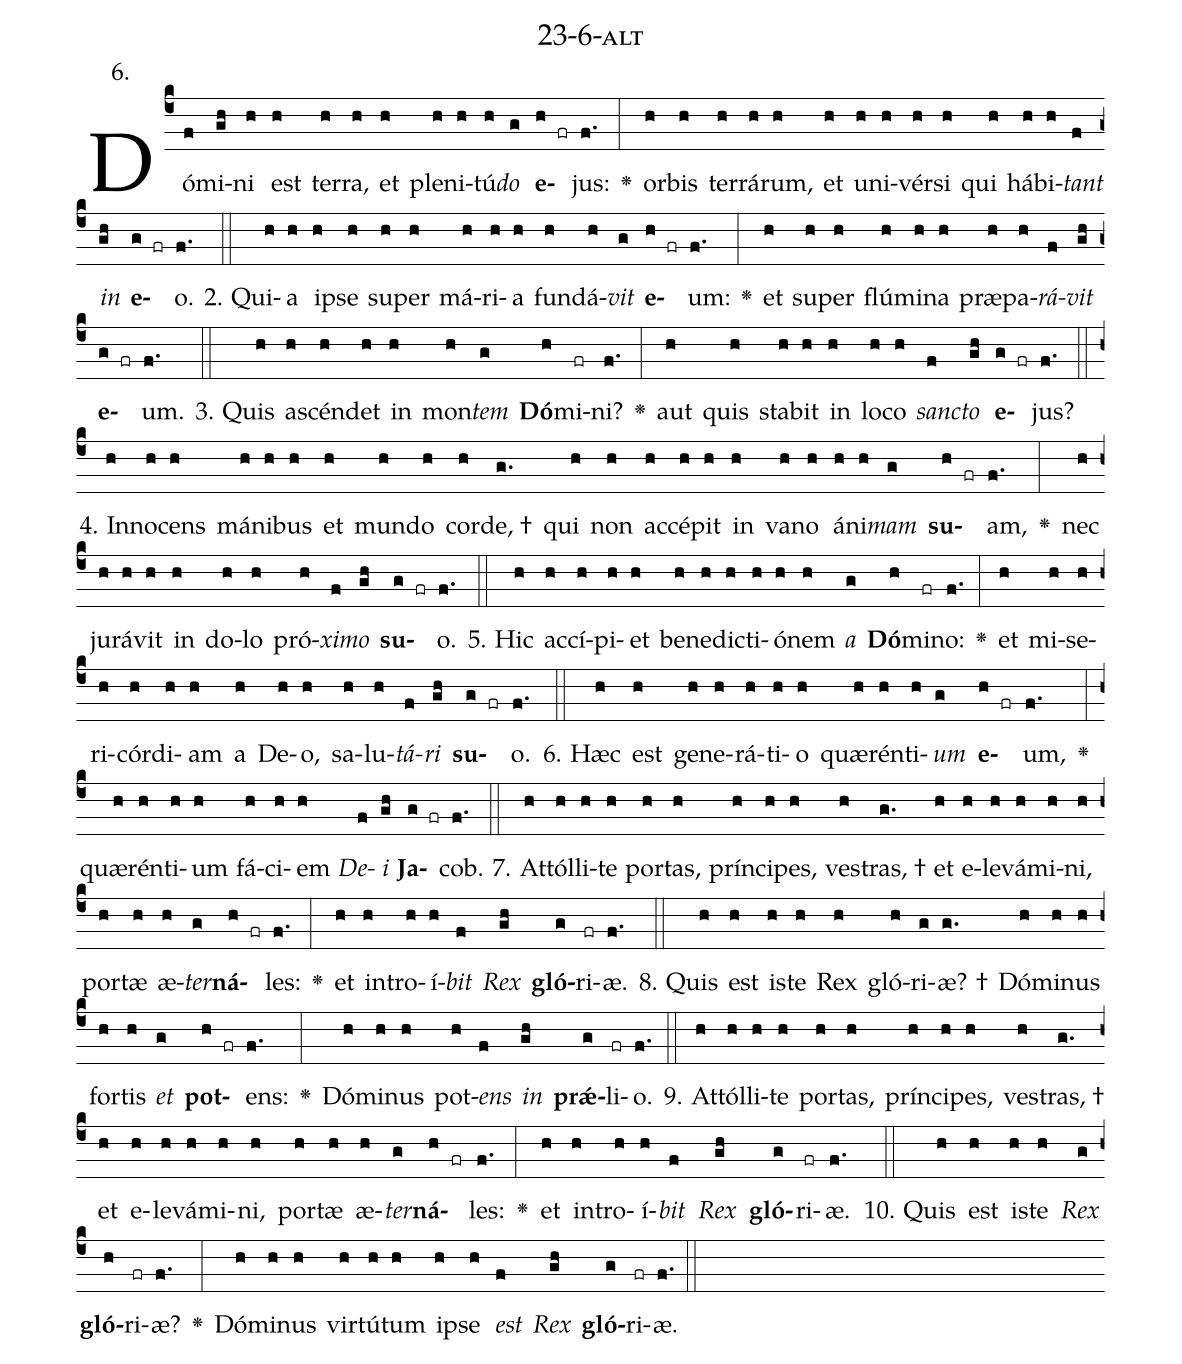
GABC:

name: 23-6-alt;
annotation: 6.;
%%
(c4)Dó(f)mi(gh)ni(h) est(h) ter(h)ra,(h) et(h) ple(h)ni(h)tú(h)<i>do</i>(g) <b>e</b>(h fr)jus:(f.) <v>\greheightstar</v>(:) or(h)bis(h) ter(h)rá(h)rum,(h) et(h) u(h)ni(h)vér(h)si(h) qui(h) há(h)bi(h)<i>tant</i>(f) <i>in</i>(gh) <b>e</b>(g fr)o.(f.) (::)
2. Qui(h)a(h) ip(h)se(h) su(h)per(h) má(h)ri(h)a(h) fun(h)dá(h)<i>vit</i>(g) <b>e</b>(h fr)um:(f.) <v>\greheightstar</v>(:) et(h) su(h)per(h) flú(h)mi(h)na(h) præ(h)pa(h)<i>rá</i>(f)<i>vit</i>(gh) <b>e</b>(g fr)um.(f.) (::)
3. Quis(h) a(h)scén(h)det(h) in(h) mon(h)<i>tem</i>(g) <b>Dó</b>(h)mi(fr)ni?(f.) <v>\greheightstar</v>(:) aut(h) quis(h) sta(h)bit(h) in(h) lo(h)co(h) <i>sanc</i>(f)<i>to</i>(gh) <b>e</b>(g fr)jus?(f.) (::)
4. In(h)no(h)cens(h) má(h)ni(h)bus(h) et(h) mun(h)do(h) cor(h)de, †(g.) qui(h) non(h) ac(h)cé(h)pit(h) in(h) va(h)no(h) á(h)ni(h)<i>mam</i>(g) <b>su</b>(h fr)am,(f.) <v>\greheightstar</v>(:) nec(h) ju(h)rá(h)vit(h) in(h) do(h)lo(h) pró(h)<i>xi</i>(f)<i>mo</i>(gh) <b>su</b>(g fr)o.(f.) (::)
5. Hic(h) ac(h)cí(h)pi(h)et(h) be(h)ne(h)dic(h)ti(h)ó(h)nem(h) <i>a</i>(g) <b>Dó</b>(h)mi(fr)no:(f.) <v>\greheightstar</v>(:) et(h) mi(h)se(h)ri(h)cór(h)di(h)am(h) a(h) De(h)o,(h) sa(h)lu(h)<i>tá</i>(f)<i>ri</i>(gh) <b>su</b>(g fr)o.(f.) (::)
6. Hæc(h) est(h) ge(h)ne(h)rá(h)ti(h)o(h) quæ(h)rén(h)ti(h)<i>um</i>(g) <b>e</b>(h fr)um,(f.) <v>\greheightstar</v>(:) quæ(h)rén(h)ti(h)um(h) fá(h)ci(h)em(h) <i>De</i>(f)<i>i</i>(gh) <b>Ja</b>(g fr)cob.(f.) (::)
7. At(h)tól(h)li(h)te(h) por(h)tas,(h) prín(h)ci(h)pes,(h) ves(h)tras, †(g.) et(h) e(h)le(h)vá(h)mi(h)ni,(h) por(h)tæ(h) æ(h)<i>ter</i>(g)<b>ná</b>(h fr)les:(f.) <v>\greheightstar</v>(:) et(h) in(h)tro(h)í(h)<i>bit</i>(f) <i>Rex</i>(gh) <b>gló</b>(g)ri(fr)æ.(f.) (::)
8. Quis(h) est(h) is(h)te(h) Rex(h) gló(h)ri(g)æ? †(g.) Dó(h)mi(h)nus(h) for(h)tis(h) <i>et</i>(g) <b>pot</b>(h fr)ens:(f.) <v>\greheightstar</v>(:) Dó(h)mi(h)nus(h) pot(h)<i>ens</i>(f) <i>in</i>(gh) <b>prǽ</b>(g)li(fr)o.(f.) (::)
9. At(h)tól(h)li(h)te(h) por(h)tas,(h) prín(h)ci(h)pes,(h) ves(h)tras, †(g.) et(h) e(h)le(h)vá(h)mi(h)ni,(h) por(h)tæ(h) æ(h)<i>ter</i>(g)<b>ná</b>(h fr)les:(f.) <v>\greheightstar</v>(:) et(h) in(h)tro(h)í(h)<i>bit</i>(f) <i>Rex</i>(gh) <b>gló</b>(g)ri(fr)æ.(f.) (::)
10. Quis(h) est(h) is(h)te(h) <i>Rex</i>(g) <b>gló</b>(h)ri(fr)æ?(f.) <v>\greheightstar</v>(:) Dó(h)mi(h)nus(h) vir(h)tú(h)tum(h) ip(h)se(h) <i>est</i>(f) <i>Rex</i>(gh) <b>gló</b>(g)ri(fr)æ.(f.) (::)
